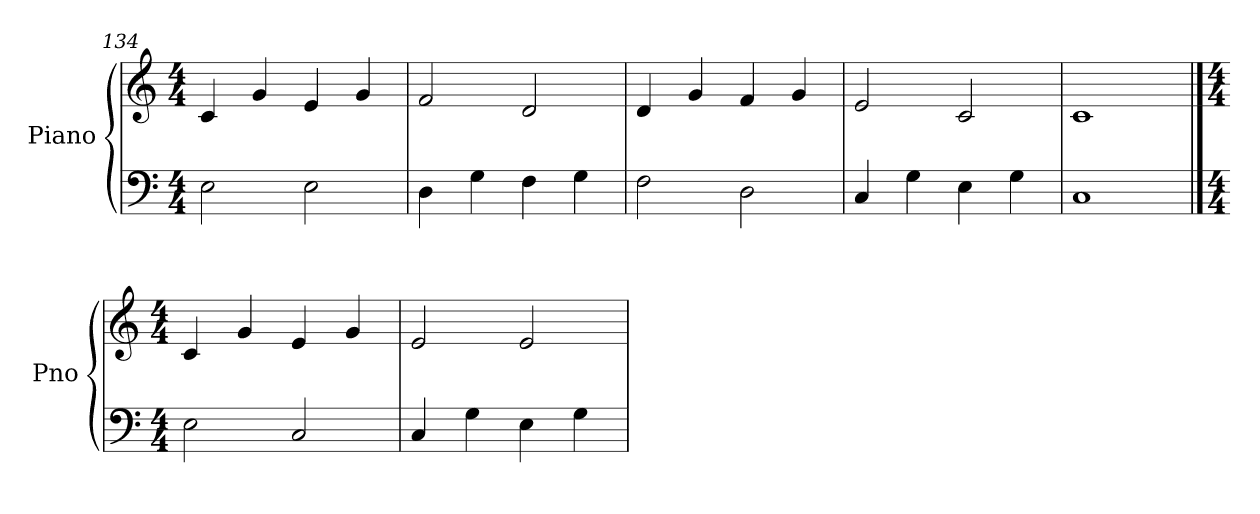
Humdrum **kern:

**kern	**kern
*part1	*part1
*staff2	*staff1
*I"Piano	*
*I'Pno	*
*clefF4	*clefG2
*k[]	*k[]
*M4/4	*M4/4
=134	=134
2E\	4c/
.	4g/
2E\	4e/
.	4g/
=135	=135
4D\	2f/
4G\	.
4F\	2d/
4G\	.
=136	=136
2F\	4d/
.	4g/
2D\	4f/
.	4g/
=137	=137
4C/	2e/
4G\	.
4E\	2c/
4G\	.
=138	=138
1C	1c
!!LO:PB:g=z
==139	==139
*M4/4	*M4/4
2E\	4c/
.	4g/
2C/	4e/
.	4g/
=140	=140
4C/	2e/
4G\	.
4E\	2e/
4G\	.
=	=
*-	*-
